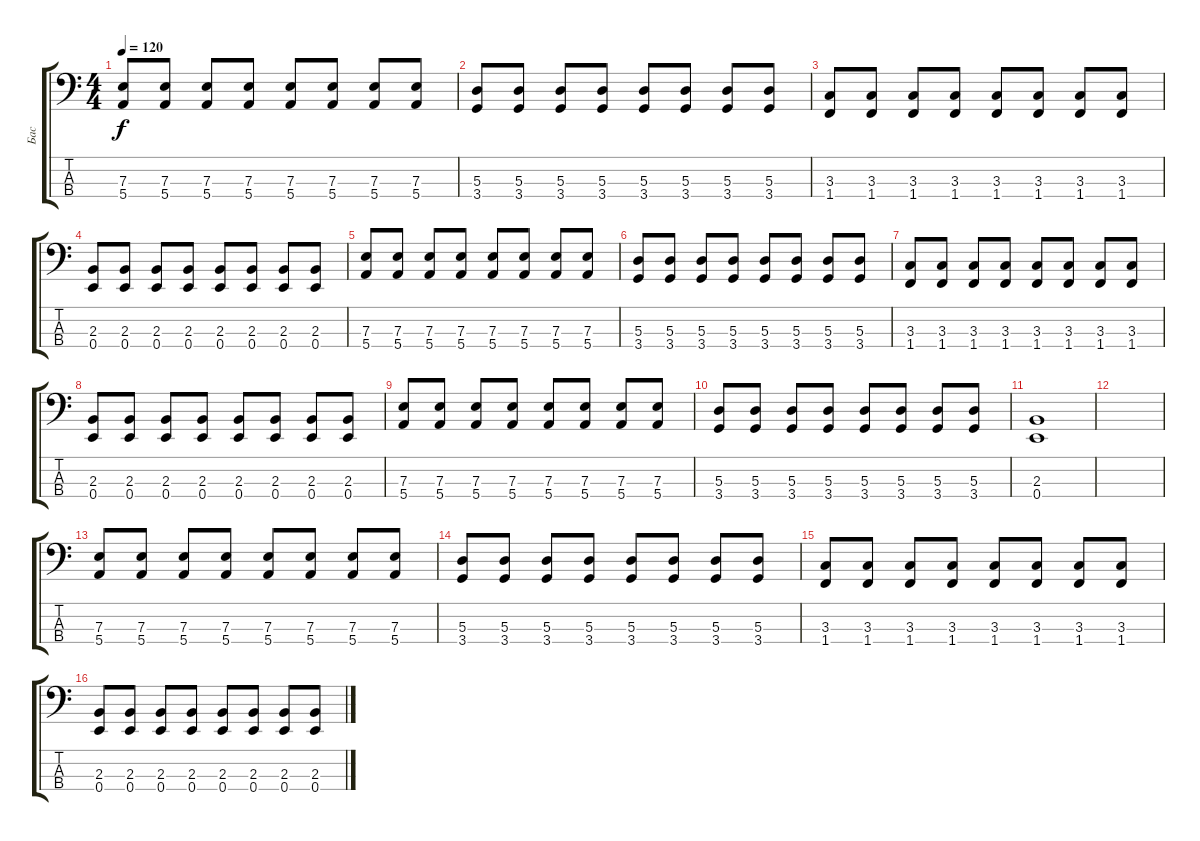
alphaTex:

\track ("Бас" "Бас") {instrument electricbassfinger}
\staff {score tabs}
\tuning (G2 D2 A1 E1) {hide}
\ts (4 4)
\tempo 120
\clef f4
\ks c
(7.3 5.4).8{dy f} (7.3 5.4).8 (7.3 5.4).8 (7.3 5.4).8 (7.3 5.4).8 (7.3 5.4).8 (7.3 5.4).8 (7.3 5.4).8 |
(5.3 3.4).8 (5.3 3.4).8 (5.3 3.4).8 (5.3 3.4).8 (5.3 3.4).8 (5.3 3.4).8 (5.3 3.4).8 (5.3 3.4).8 |
(3.3 1.4).8 (3.3 1.4).8 (3.3 1.4).8 (3.3 1.4).8 (3.3 1.4).8 (3.3 1.4).8 (3.3 1.4).8 (3.3 1.4).8 |
(2.3 0.4).8 (2.3 0.4).8 (2.3 0.4).8 (2.3 0.4).8 (2.3 0.4).8 (2.3 0.4).8 (2.3 0.4).8 (2.3 0.4).8 |
(7.3 5.4).8 (7.3 5.4).8 (7.3 5.4).8 (7.3 5.4).8 (7.3 5.4).8 (7.3 5.4).8 (7.3 5.4).8 (7.3 5.4).8 |
(5.3 3.4).8 (5.3 3.4).8 (5.3 3.4).8 (5.3 3.4).8 (5.3 3.4).8 (5.3 3.4).8 (5.3 3.4).8 (5.3 3.4).8 |
(3.3 1.4).8 (3.3 1.4).8 (3.3 1.4).8 (3.3 1.4).8 (3.3 1.4).8 (3.3 1.4).8 (3.3 1.4).8 (3.3 1.4).8 |
(2.3 0.4).8 (2.3 0.4).8 (2.3 0.4).8 (2.3 0.4).8 (2.3 0.4).8 (2.3 0.4).8 (2.3 0.4).8 (2.3 0.4).8 |
(7.3 5.4).8 (7.3 5.4).8 (7.3 5.4).8 (7.3 5.4).8 (7.3 5.4).8 (7.3 5.4).8 (7.3 5.4).8 (7.3 5.4).8 |
(5.3 3.4).8 (5.3 3.4).8 (5.3 3.4).8 (5.3 3.4).8 (5.3 3.4).8 (5.3 3.4).8 (5.3 3.4).8 (5.3 3.4).8 |
(2.3 0.4).1 |
|
(7.3 5.4).8 (7.3 5.4).8 (7.3 5.4).8 (7.3 5.4).8 (7.3 5.4).8 (7.3 5.4).8 (7.3 5.4).8 (7.3 5.4).8 |
(5.3 3.4).8 (5.3 3.4).8 (5.3 3.4).8 (5.3 3.4).8 (5.3 3.4).8 (5.3 3.4).8 (5.3 3.4).8 (5.3 3.4).8 |
(3.3 1.4).8 (3.3 1.4).8 (3.3 1.4).8 (3.3 1.4).8 (3.3 1.4).8 (3.3 1.4).8 (3.3 1.4).8 (3.3 1.4).8 |
(2.3 0.4).8 (2.3 0.4).8 (2.3 0.4).8 (2.3 0.4).8 (2.3 0.4).8 (2.3 0.4).8 (2.3 0.4).8 (2.3 0.4).8
